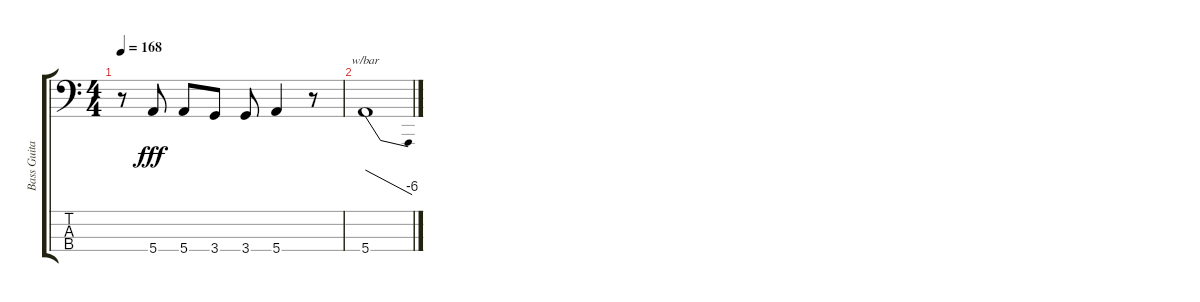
\track ("Bass Guitar" "Bass Guita") {instrument electricbasspick}
\staff {score tabs}
\tuning (G2 D2 A1 E1) {hide}
\ts (4 4)
\tempo 168
\clef f4
\ks c
r.8{dy f} 5.4.8{dy fff} 5.4.8 3.4.8 3.4.8 5.4.4 r.8 |
5.4.1{tbe (dive default 0 0 60 -24)}
